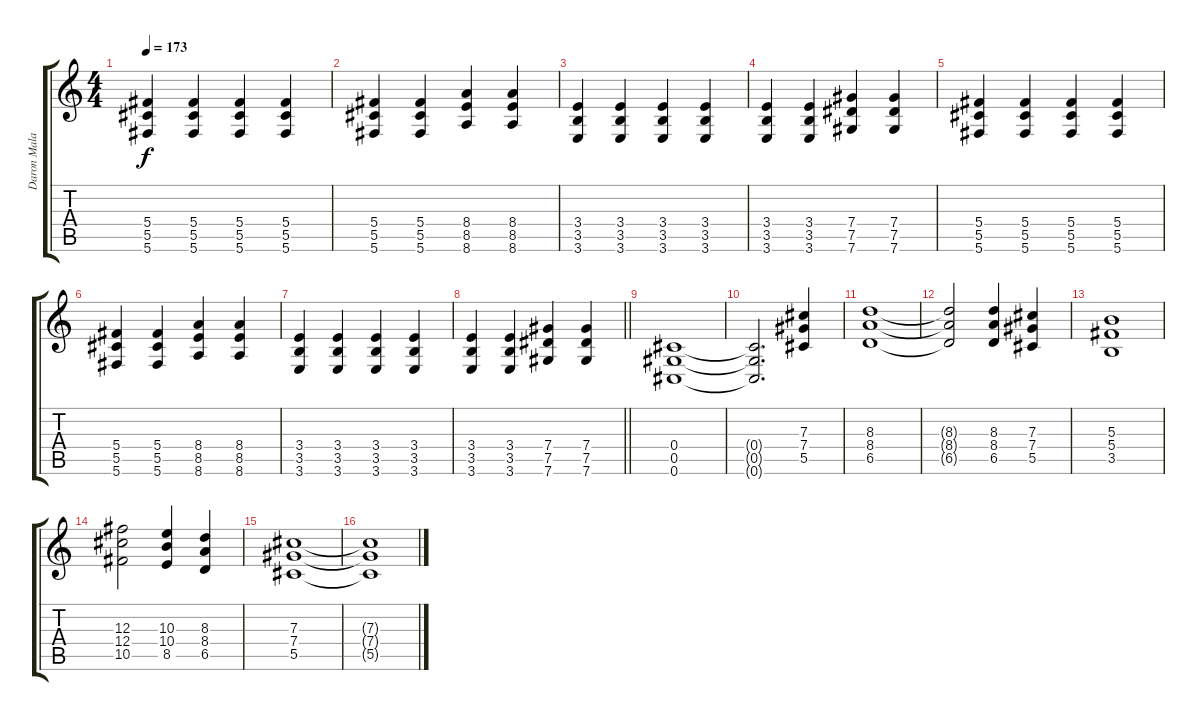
\track ("Daron Malakian" "Daron Mala") {instrument overdrivenguitar}
\staff {score tabs}
\tuning (Eb4 Bb3 Gb3 Db3 Ab2 Db2) {hide}
\ts (4 4)
\tempo 173
\clef g2
\ks c
(5.4 5.5 5.6).4{dy f} (5.4 5.5 5.6).4 (5.4 5.5 5.6).4 (5.4 5.5 5.6).4 |
(5.4 5.5 5.6).4 (5.4 5.5 5.6).4 (8.4 8.5 8.6).4 (8.4 8.5 8.6).4 |
(3.4 3.5 3.6).4 (3.4 3.5 3.6).4 (3.4 3.5 3.6).4 (3.4 3.5 3.6).4 |
(3.4 3.5 3.6).4 (3.4 3.5 3.6).4 (7.4 7.5 7.6).4 (7.4 7.5 7.6).4 |
(5.4 5.5 5.6).4 (5.4 5.5 5.6).4 (5.4 5.5 5.6).4 (5.4 5.5 5.6).4 |
(5.4 5.5 5.6).4 (5.4 5.5 5.6).4 (8.4 8.5 8.6).4 (8.4 8.5 8.6).4 |
(3.4 3.5 3.6).4 (3.4 3.5 3.6).4 (3.4 3.5 3.6).4 (3.4 3.5 3.6).4 |
\barLineRight lightlight
(3.4 3.5 3.6).4 (3.4 3.5 3.6).4 (7.4 7.5 7.6).4 (7.4 7.5 7.6).4 |
(0.4 0.5 0.6).1 |
(0.4{t} 0.5{t} 0.6{t}).2{d} (7.3 7.4 5.5).4 |
(8.3 8.4 6.5).1 |
(8.3{t} 8.4{t} 6.5{t}).2 (8.3 8.4 6.5).4 (7.3 7.4 5.5).4 |
(5.3 5.4 3.5).1 |
(12.3 12.4 10.5).2 (10.3 10.4 8.5).4 (8.3 8.4 6.5).4 |
(7.3 7.4 5.5).1 |
(7.3{t} 7.4{t} 5.5{t}).1
